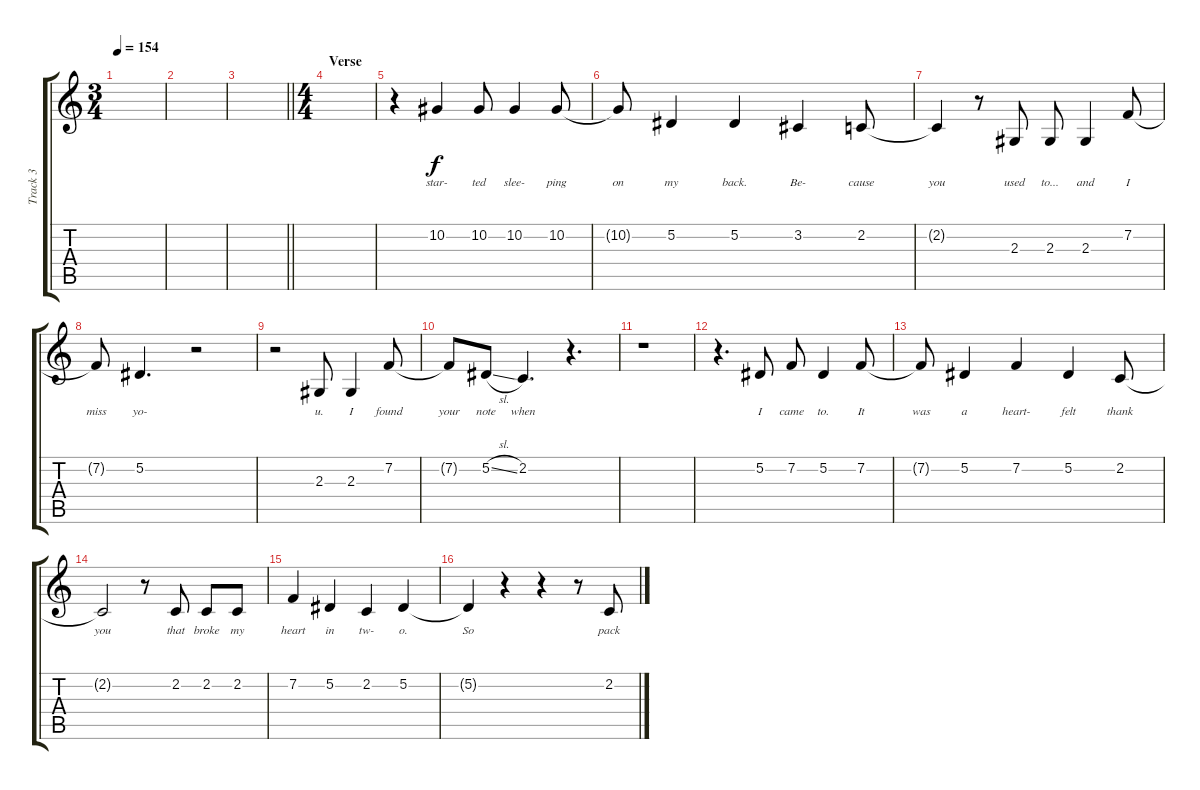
\track ("Track 3" "Track 3") {instrument clarinet}
\staff {score tabs}
\tuning (Eb4 Bb3 Gb3 Db3 Ab2 Eb2) {hide}
\ts (3 4)
\tempo 154
\clef g2
\ks c
|
|
\barLineRight lightlight
|
\ts (4 4)
\section ("" "Verse")
|
r.4 10.2.4{lyrics (0 "star-") lyrics (1 "") lyrics (2 "") lyrics (3 "") lyrics (4 "")} 10.2.8{lyrics (0 "ted") lyrics (1 "") lyrics (2 "") lyrics (3 "") lyrics (4 "")} 10.2.4{lyrics (0 "slee-") lyrics (1 "") lyrics (2 "") lyrics (3 "") lyrics (4 "")} 10.2.8{lyrics (0 "ping") lyrics (1 "") lyrics (2 "") lyrics (3 "") lyrics (4 "")} |
10.2{t}.8{lyrics (0 "on") lyrics (1 "") lyrics (2 "") lyrics (3 "") lyrics (4 "")} 5.2.4{lyrics (0 "my") lyrics (1 "") lyrics (2 "") lyrics (3 "") lyrics (4 "")} 5.2.4{lyrics (0 "back.") lyrics (1 "") lyrics (2 "") lyrics (3 "") lyrics (4 "")} 3.2.4{lyrics (0 "Be-") lyrics (1 "") lyrics (2 "") lyrics (3 "") lyrics (4 "")} 2.2.8{lyrics (0 "cause") lyrics (1 "") lyrics (2 "") lyrics (3 "") lyrics (4 "")} |
2.2{t}.4{lyrics (0 "you") lyrics (1 "") lyrics (2 "") lyrics (3 "") lyrics (4 "")} r.8 2.3.8{lyrics (0 "used") lyrics (1 "") lyrics (2 "") lyrics (3 "") lyrics (4 "")} 2.3.8{lyrics (0 "to...") lyrics (1 "") lyrics (2 "") lyrics (3 "") lyrics (4 "")} 2.3.4{lyrics (0 "and") lyrics (1 "") lyrics (2 "") lyrics (3 "") lyrics (4 "")} 7.2.8{lyrics (0 "I") lyrics (1 "") lyrics (2 "") lyrics (3 "") lyrics (4 "")} |
7.2{t}.8{lyrics (0 "miss") lyrics (1 "") lyrics (2 "") lyrics (3 "") lyrics (4 "")} 5.2.4{d lyrics (0 "yo-") lyrics (1 "") lyrics (2 "") lyrics (3 "") lyrics (4 "")} r.2 |
r.2 2.3.8{lyrics (0 "u.") lyrics (1 "") lyrics (2 "") lyrics (3 "") lyrics (4 "")} 2.3.4{lyrics (0 "I") lyrics (1 "") lyrics (2 "") lyrics (3 "") lyrics (4 "")} 7.2.8{lyrics (0 "found") lyrics (1 "") lyrics (2 "") lyrics (3 "") lyrics (4 "")} |
7.2{t}.8{lyrics (0 "your") lyrics (1 "") lyrics (2 "") lyrics (3 "") lyrics (4 "")} 5.2{sl}.8{lyrics (0 "note") lyrics (1 "") lyrics (2 "") lyrics (3 "") lyrics (4 "")} 2.2.4{d lyrics (0 "when") lyrics (1 "") lyrics (2 "") lyrics (3 "") lyrics (4 "")} r.4{d} |
r.1 |
r.4{d} 5.2.8{lyrics (0 "I") lyrics (1 "") lyrics (2 "") lyrics (3 "") lyrics (4 "")} 7.2.8{lyrics (0 "came") lyrics (1 "") lyrics (2 "") lyrics (3 "") lyrics (4 "")} 5.2.4{lyrics (0 "to.") lyrics (1 "") lyrics (2 "") lyrics (3 "") lyrics (4 "")} 7.2.8{lyrics (0 "It") lyrics (1 "") lyrics (2 "") lyrics (3 "") lyrics (4 "")} |
7.2{t}.8{lyrics (0 "was") lyrics (1 "") lyrics (2 "") lyrics (3 "") lyrics (4 "")} 5.2.4{lyrics (0 "a") lyrics (1 "") lyrics (2 "") lyrics (3 "") lyrics (4 "")} 7.2.4{lyrics (0 "heart-") lyrics (1 "") lyrics (2 "") lyrics (3 "") lyrics (4 "")} 5.2.4{lyrics (0 "felt") lyrics (1 "") lyrics (2 "") lyrics (3 "") lyrics (4 "")} 2.2.8{lyrics (0 "thank") lyrics (1 "") lyrics (2 "") lyrics (3 "") lyrics (4 "")} |
2.2{t}.2{lyrics (0 "you") lyrics (1 "") lyrics (2 "") lyrics (3 "") lyrics (4 "")} r.8 2.2.8{lyrics (0 "that") lyrics (1 "") lyrics (2 "") lyrics (3 "") lyrics (4 "")} 2.2.8{lyrics (0 "broke") lyrics (1 "") lyrics (2 "") lyrics (3 "") lyrics (4 "")} 2.2.8{lyrics (0 "my") lyrics (1 "") lyrics (2 "") lyrics (3 "") lyrics (4 "")} |
7.2.4{lyrics (0 "heart") lyrics (1 "") lyrics (2 "") lyrics (3 "") lyrics (4 "")} 5.2.4{lyrics (0 "in") lyrics (1 "") lyrics (2 "") lyrics (3 "") lyrics (4 "")} 2.2.4{lyrics (0 "tw-") lyrics (1 "") lyrics (2 "") lyrics (3 "") lyrics (4 "")} 5.2.4{lyrics (0 "o.") lyrics (1 "") lyrics (2 "") lyrics (3 "") lyrics (4 "")} |
5.2{t}.4{lyrics (0 "So") lyrics (1 "") lyrics (2 "") lyrics (3 "") lyrics (4 "")} r.4 r.4 r.8 2.2.8{lyrics (0 "pack") lyrics (1 "") lyrics (2 "") lyrics (3 "") lyrics (4 "")}
